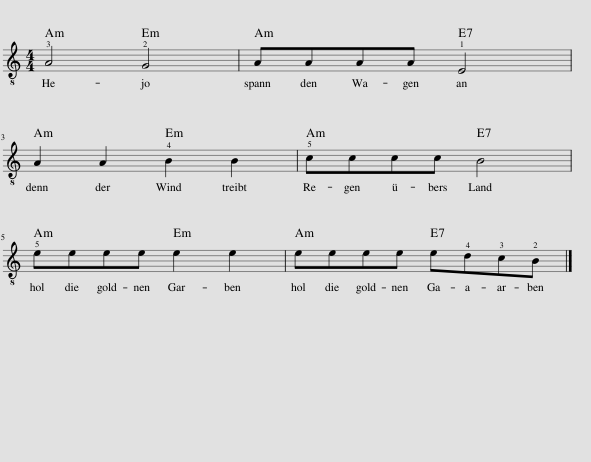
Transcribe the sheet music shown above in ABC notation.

X:1
L:1/8
M:4/4
I:linebreak $
K:C
V:1 treble-8
V:1
 !3!A4 !2!G4 | AAAA !1!E4 |$ A2 A2 !4!B2 B2 | !5!cccc B4 |$ !5!eeee e2 e2 | %5
 eeee e!4!d!3!c!2!B |] %6
